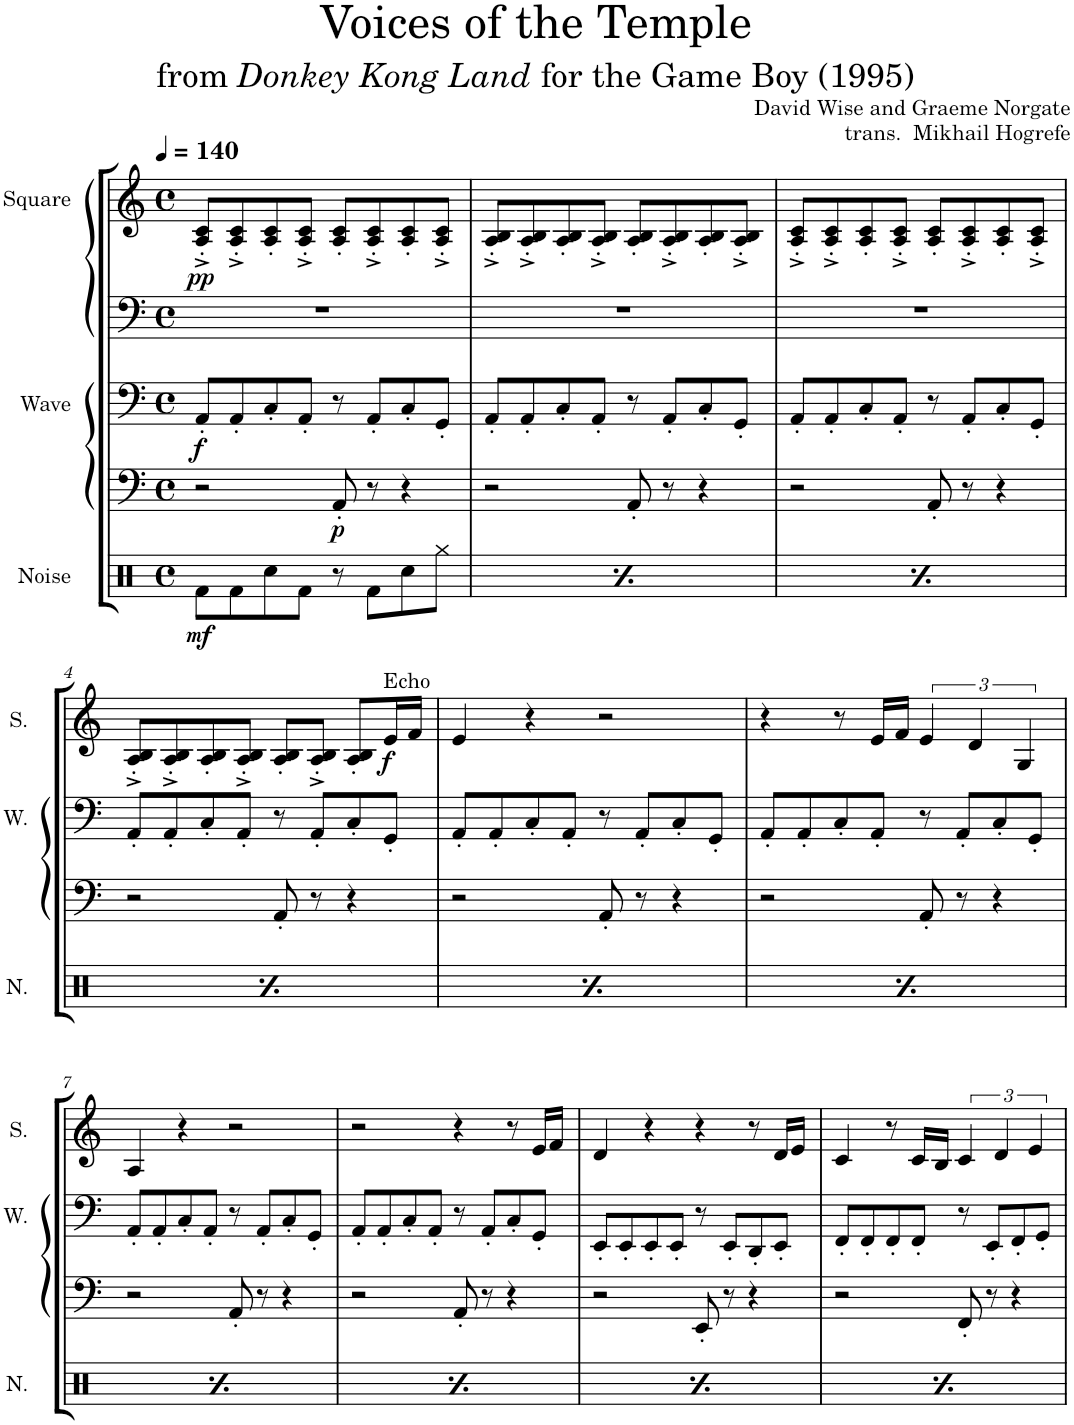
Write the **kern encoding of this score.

**kern	**dynam	**kern	**dynam	**kern	**dynam	**kern	**kern	**dynam	**kern	**dynam
*part6	*part6	*part5	*part5	*part4	*part4	*part3	*part2	*part2	*part1	*part1
*staff6	*staff6	*staff5	*staff5	*staff4	*staff4	*staff3	*staff2	*staff2	*staff1	*staff1
*I"Noise	*	*I"Saw Synthesizer	*	*I"Wave	*	*I"Square Synthesizer	*I"Square Synthesizer	*	*I"Square	*
*I'N.	*	*	*	*I'W.	*	*	*	*	*I'S.	*
*	*	*	*	*	*	*	*stria5	*	*	*
*clefX	*	*clefF4	*	*clefF4	*	*clefF4	*clefG2	*	*clefG2	*
*k[]	*	*k[]	*	*k[]	*	*k[]	*k[]	*	*k[]	*
*M4/4	*	*M4/4	*	*M4/4	*	*M4/4	*M4/4	*	*M4/4	*
*met(c)	*	*met(c)	*	*met(c)	*	*met(c)	*met(c)	*	*met(c)	*
*MM140	*	*MM140	*	*MM140	*	*MM140	*MM140	*	*MM140	*
=1	=1	=1	=1	=1	=1	=1	=1	=1	=1	=1
!	!LO:DY:b	!	!	!	!LO:DY:b	!	!	!	!	!LO:DY:b
8Rf\L	mf	2r	.	8AA'/L	f	1r	1r	.	8A/'^ 8c/'^L	pp
8Rf\	.	.	.	8AA'/	.	.	.	.	8A/'^ 8c/'^	.
8Rcc\	.	.	.	8C'/	.	.	.	.	8A/' 8c/'	.
8Rf\J	.	.	.	8AA'/J	.	.	.	.	8A/'^ 8c/'^J	.
!	!	!	!LO:DY:b	!	!	!	!	!	!	!
8r	.	8AA'/	p	8r	.	.	.	.	8A/' 8c/'L	.
8Rf\L	.	8r	.	8AA'/L	.	.	.	.	8A/'^ 8c/'^	.
8Rcc\	.	4r	.	8C'/	.	.	.	.	8A/' 8c/'	.
8Rgg\J	.	.	.	8GG'/J	.	.	.	.	8A/'^ 8c/'^J	.
=2	=2	=2	=2	=2	=2	=2	=2	=2	=2	=2
!	!LO:DY:b	!	!	!	!	!	!	!	!	!
8Rf\L	mf	2r	.	8AA'/L	.	1r	1r	.	8A/'^ 8B/'^L	.
8Rf\	.	.	.	8AA'/	.	.	.	.	8A/'^ 8B/'^	.
8Rcc\	.	.	.	8C'/	.	.	.	.	8A/' 8B/'	.
8Rf\J	.	.	.	8AA'/J	.	.	.	.	8A/'^ 8B/'^J	.
8r	.	8AA'/	.	8r	.	.	.	.	8A/' 8B/'L	.
8Rf\L	.	8r	.	8AA'/L	.	.	.	.	8A/'^ 8B/'^	.
8Rcc\	.	4r	.	8C'/	.	.	.	.	8A/' 8B/'	.
8Rgg\J	.	.	.	8GG'/J	.	.	.	.	8A/'^ 8B/'^J	.
=3	=3	=3	=3	=3	=3	=3	=3	=3	=3	=3
!	!LO:DY:b	!	!	!	!	!	!	!	!	!
8Rf\L	mf	2r	.	8AA'/L	.	1r	1r	.	8A/'^ 8c/'^L	.
8Rf\	.	.	.	8AA'/	.	.	.	.	8A/'^ 8c/'^	.
8Rcc\	.	.	.	8C'/	.	.	.	.	8A/' 8c/'	.
8Rf\J	.	.	.	8AA'/J	.	.	.	.	8A/'^ 8c/'^J	.
8r	.	8AA'/	.	8r	.	.	.	.	8A/' 8c/'L	.
8Rf\L	.	8r	.	8AA'/L	.	.	.	.	8A/'^ 8c/'^	.
8Rcc\	.	4r	.	8C'/	.	.	.	.	8A/' 8c/'	.
8Rgg\J	.	.	.	8GG'/J	.	.	.	.	8A/'^ 8c/'^J	.
!!LO:LB:g=z
=4	=4	=4	=4	=4	=4	=4	=4	=4	=4	=4
!	!LO:DY:b	!	!	!	!	!	!	!	!	!
8Rf\L	mf	2r	.	8AA'/L	.	1r	1r	.	8A/'^ 8B/'^L	.
8Rf\	.	.	.	8AA'/	.	.	.	.	8A/'^ 8B/'^	.
8Rcc\	.	.	.	8C'/	.	.	.	.	8A/' 8B/'	.
8Rf\J	.	.	.	8AA'/J	.	.	.	.	8A/'^ 8B/'^J	.
8r	.	8AA'/	.	8r	.	.	.	.	8A/' 8B/'L	.
8Rf\L	.	8r	.	8AA'/L	.	.	.	.	8A/'^ 8B/'^J	.
8Rcc\	.	4r	.	8C'/	.	.	.	.	8A/' 8B/'L	.
!	!	!	!	!	!	!	!	!	!LO:TX:a:t=Echo	!
!	!	!	!	!	!	!	!	!	!	!LO:DY:b
8Rgg\J	.	.	.	8GG'/J	.	.	.	.	16e/L	f
.	.	.	.	.	.	.	.	.	16f/JJ	.
=5	=5	=5	=5	=5	=5	=5	=5	=5	=5	=5
!	!LO:DY:b	!	!	!	!	!	!	!LO:DY:b	!	!
8Rf\L	mf	2r	.	8AA'/L	.	1r	16e/LL	mp	4e/	.
.	.	.	.	.	.	.	16f/JJ	.	.	.
8Rf\	.	.	.	8AA'/	.	.	4e	.	.	.
8Rcc\	.	.	.	8C'/	.	.	.	.	4r	.
8Rf\J	.	.	.	8AA'/J	.	.	8r	.	.	.
8r	.	8AA'/	.	8r	.	.	2r	.	2r	.
8Rf\L	.	8r	.	8AA'/L	.	.	.	.	.	.
8Rcc\	.	4r	.	8C'/	.	.	.	.	.	.
8Rgg\J	.	.	.	8GG'/J	.	.	.	.	.	.
=6	=6	=6	=6	=6	=6	=6	=6	=6	=6	=6
!	!LO:DY:b	!	!	!	!	!	!	!	!	!
8Rf\L	mf	2r	.	8AA'/L	.	1r	2r	.	4r	.
8Rf\	.	.	.	8AA'/	.	.	.	.	.	.
8Rcc\	.	.	.	8C'/	.	.	.	.	8r	.
8Rf\J	.	.	.	8AA'/J	.	.	.	.	16e/LL	.
.	.	.	.	.	.	.	.	.	16f/JJ	.
8r	.	8AA'/	.	8r	.	.	16e/LL	.	6e/	.
.	.	.	.	.	.	.	16f/J	.	.	.
8Rf\L	.	8r	.	8AA'/L	.	.	[12.e/J	.	.	.
.	.	.	.	.	.	.	.	.	6d/	.
*	*	*	*	*	*	*	*Xbrackettup	*	*	*
8Rcc\	.	4r	.	8C'/	.	.	24e]	.	.	.
.	.	.	.	.	.	.	6d	.	.	.
.	.	.	.	.	.	.	.	.	6G/	.
8Rgg\J	.	.	.	8GG'/J	.	.	.	.	.	.
.	.	.	.	.	.	.	[24G	.	.	.
!!LO:LB:g=z
=7	=7	=7	=7	=7	=7	=7	=7	=7	=7	=7
!	!LO:DY:b	!	!	!	!	!	!	!	!	!
8Rf\L	mf	2r	.	8AA'/L	.	1r	12.G]	.	4A/	.
8Rf\	.	.	.	8AA'/	.	.	4A	.	.	.
8Rcc\	.	.	.	8C'/	.	.	.	.	4r	.
8Rf\J	.	.	.	8AA'/J	.	.	8r	.	.	.
8r	.	8AA'/	.	8r	.	.	2r	.	2r	.
8Rf\L	.	8r	.	8AA'/L	.	.	.	.	.	.
8Rcc\	.	4r	.	8C'/	.	.	.	.	.	.
8Rgg\J	.	.	.	8GG'/J	.	.	.	.	.	.
=8	=8	=8	=8	=8	=8	=8	=8	=8	=8	=8
!	!LO:DY:b	!	!	!	!	!	!	!	!	!
8Rf\L	mf	2r	.	8AA'/L	.	1r	1r	.	2r	.
8Rf\	.	.	.	8AA'/	.	.	.	.	.	.
8Rcc\	.	.	.	8C'/	.	.	.	.	.	.
8Rf\J	.	.	.	8AA'/J	.	.	.	.	.	.
8r	.	8AA'/	.	8r	.	.	.	.	4r	.
8Rf\L	.	8r	.	8AA'/L	.	.	.	.	.	.
8Rcc\	.	4r	.	8C'/	.	.	.	.	8r	.
8Rgg\J	.	.	.	8GG'/J	.	.	.	.	16e/LL	.
.	.	.	.	.	.	.	.	.	16f/JJ	.
=9	=9	=9	=9	=9	=9	=9	=9	=9	=9	=9
!	!LO:DY:b	!	!	!	!	!	!	!	!	!
8Rf\L	mf	2r	.	8EE'/L	.	1r	16e/LL	.	4d/	.
.	.	.	.	.	.	.	16f/JJ	.	.	.
8Rf\	.	.	.	8EE'/	.	.	4d	.	.	.
8Rcc\	.	.	.	8EE'/	.	.	.	.	4r	.
8Rf\J	.	.	.	8EE'/J	.	.	8r	.	.	.
8r	.	8EE'/	.	8r	.	.	2r	.	4r	.
8Rf\L	.	8r	.	8EE'/L	.	.	.	.	.	.
8Rcc\	.	4r	.	8DD'/	.	.	.	.	8r	.
8Rgg\J	.	.	.	8EE'/J	.	.	.	.	16d/LL	.
.	.	.	.	.	.	.	.	.	16e/JJ	.
=10	=10	=10	=10	=10	=10	=10	=10	=10	=10	=10
!	!LO:DY:b	!	!	!	!	!	!	!	!	!
8Rf\L	mf	2r	.	8FF'/L	.	1r	16d/LL	.	4c/	.
.	.	.	.	.	.	.	16e/JJ	.	.	.
8Rf\	.	.	.	8FF'/	.	.	4c	.	.	.
8Rcc\	.	.	.	8FF'/	.	.	.	.	8r	.
8Rf\J	.	.	.	8FF'/J	.	.	8r	.	16c/LL	.
.	.	.	.	.	.	.	.	.	16B/JJ	.
8r	.	8FF'/	.	8r	.	.	16c/LL	.	6c/	.
.	.	.	.	.	.	.	16B/J	.	.	.
8Rf\L	.	8r	.	8EE'/L	.	.	[12.c/J	.	.	.
.	.	.	.	.	.	.	.	.	6d/	.
8Rcc\	.	4r	.	8FF'/	.	.	24c]	.	.	.
.	.	.	.	.	.	.	6d	.	.	.
.	.	.	.	.	.	.	.	.	6e/	.
8Rgg\J	.	.	.	8GG'/J	.	.	.	.	.	.
.	.	.	.	.	.	.	[24e	.	.	.
=	=	=	=	=	=	=	=	=	=	=
*-	*-	*-	*-	*-	*-	*-	*-	*-	*-	*-
